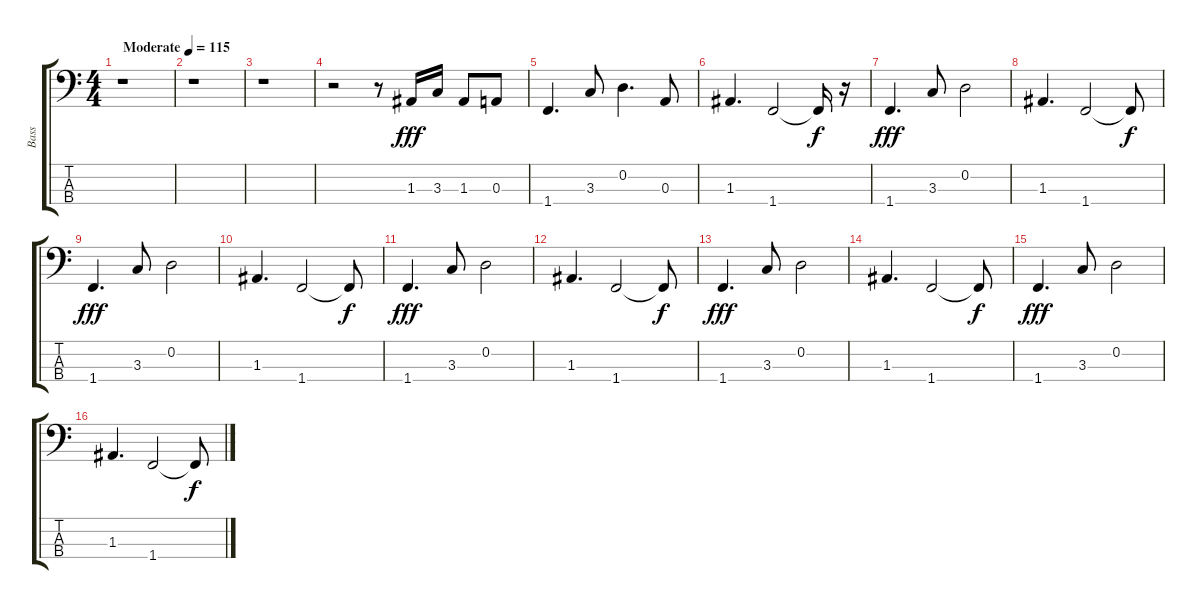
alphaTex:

\track ("Bass" "Bass") {instrument electricbassfinger}
\staff {score tabs}
\tuning (G2 D2 A1 E1) {hide}
\ts (4 4)
\tempo (115 "Moderate")
\clef f4
\ks c
r.1{dy fff instrument electricbassfinger} |
r.1 |
r.1 |
r.2 r.8 1.3.16 3.3.16 1.3.8 0.3.8 |
1.4.4{d} 3.3.8 0.2.4{d} 0.3.8 |
1.3.4{d} 1.4.2 1.4{t}.16{dy f} r.16 |
1.4.4{d dy fff} 3.3.8 0.2.2 |
1.3.4{d} 1.4.2 1.4{t}.8{dy f} |
1.4.4{d dy fff} 3.3.8 0.2.2 |
1.3.4{d} 1.4.2 1.4{t}.8{dy f} |
1.4.4{d dy fff} 3.3.8 0.2.2 |
1.3.4{d} 1.4.2 1.4{t}.8{dy f} |
1.4.4{d dy fff} 3.3.8 0.2.2 |
1.3.4{d} 1.4.2 1.4{t}.8{dy f} |
1.4.4{d dy fff} 3.3.8 0.2.2 |
1.3.4{d} 1.4.2 1.4{t}.8{dy f}
